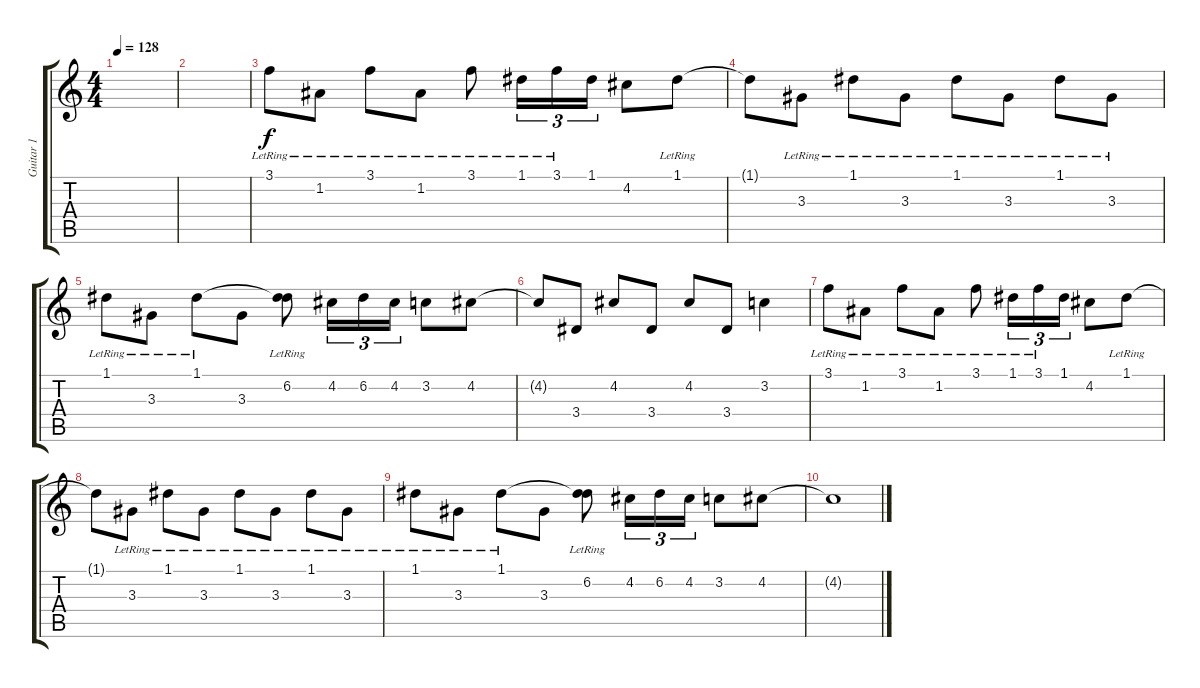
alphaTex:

\track ("Guitar 1" "Guitar 1") {instrument overdrivenguitar}
\staff {score tabs}
\tuning (D4 A3 F3 C3 G2 C2) {hide}
\ts (4 4)
\tempo 128
\clef g2
\ks c
|
|
3.1{lr}.8 1.2{lr}.8 3.1{lr}.8 1.2{lr}.8 3.1{lr}.8 1.1{lr}.16{tu (3 2)} 3.1{lr}.16{tu (3 2)} 1.1.16{tu (3 2)} 4.2.8 1.1{lr}.8 |
1.1{t}.8 3.3{lr}.8 1.1{lr}.8 3.3{lr}.8 1.1{lr}.8 3.3{lr}.8 1.1{lr}.8 3.3{lr}.8 |
1.1{lr}.8 3.3{lr}.8 1.1{lr}.8 3.3.8 (1.1{lr t} 6.2).8 4.2.16{tu (3 2)} 6.2.16{tu (3 2)} 4.2.16{tu (3 2)} 3.2.8 4.2.8 |
4.2{t}.8 3.4.8 4.2.8 3.4.8 4.2.8 3.4.8 3.2.4 |
3.1{lr}.8 1.2{lr}.8 3.1{lr}.8 1.2{lr}.8 3.1{lr}.8 1.1{lr}.16{tu (3 2)} 3.1{lr}.16{tu (3 2)} 1.1.16{tu (3 2)} 4.2.8 1.1{lr}.8 |
1.1{t}.8 3.3{lr}.8 1.1{lr}.8 3.3{lr}.8 1.1{lr}.8 3.3{lr}.8 1.1{lr}.8 3.3{lr}.8 |
1.1{lr}.8 3.3{lr}.8 1.1{lr}.8 3.3.8 (1.1{lr t} 6.2).8 4.2.16{tu (3 2)} 6.2.16{tu (3 2)} 4.2.16{tu (3 2)} 3.2.8 4.2.8 |
4.2{t}.1
